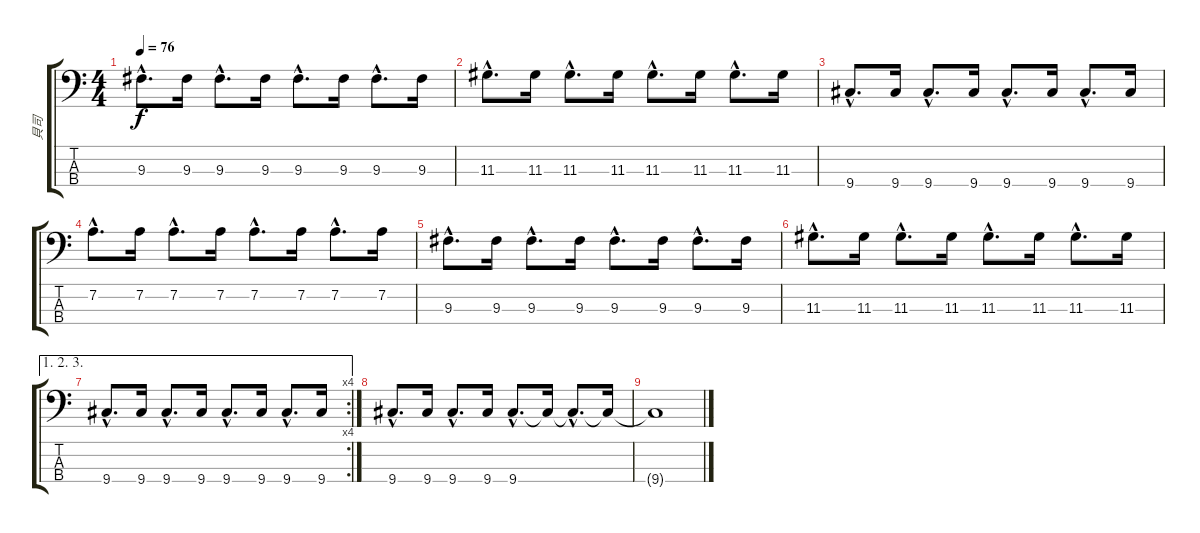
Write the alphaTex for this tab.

\track ("貝司" "貝司") {instrument electricbassfinger}
\staff {score tabs}
\tuning (G2 D2 A1 E1) {hide}
\ts (4 4)
\tempo 76
\clef f4
\ks c
9.3{hac}.8{d dy f} 9.3.16 9.3{hac}.8{d} 9.3.16 9.3{hac}.8{d} 9.3.16 9.3{hac}.8{d} 9.3.16 |
11.3{hac}.8{d} 11.3.16 11.3{hac}.8{d} 11.3.16 11.3{hac}.8{d} 11.3.16 11.3{hac}.8{d} 11.3.16 |
9.4{hac}.8{d} 9.4.16 9.4{hac}.8{d} 9.4.16 9.4{hac}.8{d} 9.4.16 9.4{hac}.8{d} 9.4.16 |
7.2{hac}.8{d} 7.2.16 7.2{hac}.8{d} 7.2.16 7.2{hac}.8{d} 7.2.16 7.2{hac}.8{d} 7.2.16 |
9.3{hac}.8{d} 9.3.16 9.3{hac}.8{d} 9.3.16 9.3{hac}.8{d} 9.3.16 9.3{hac}.8{d} 9.3.16 |
11.3{hac}.8{d} 11.3.16 11.3{hac}.8{d} 11.3.16 11.3{hac}.8{d} 11.3.16 11.3{hac}.8{d} 11.3.16 |
\ae (1 2 3)
\rc 4
9.4{hac}.8{d} 9.4.16 9.4{hac}.8{d} 9.4.16 9.4{hac}.8{d} 9.4.16 9.4{hac}.8{d} 9.4.16 |
9.4{hac}.8{d} 9.4.16 9.4{hac}.8{d} 9.4.16 9.4{hac}.8{d} 9.4{t}.16 9.4{hac t}.8{d} 9.4{t}.16 |
9.4{t}.1
